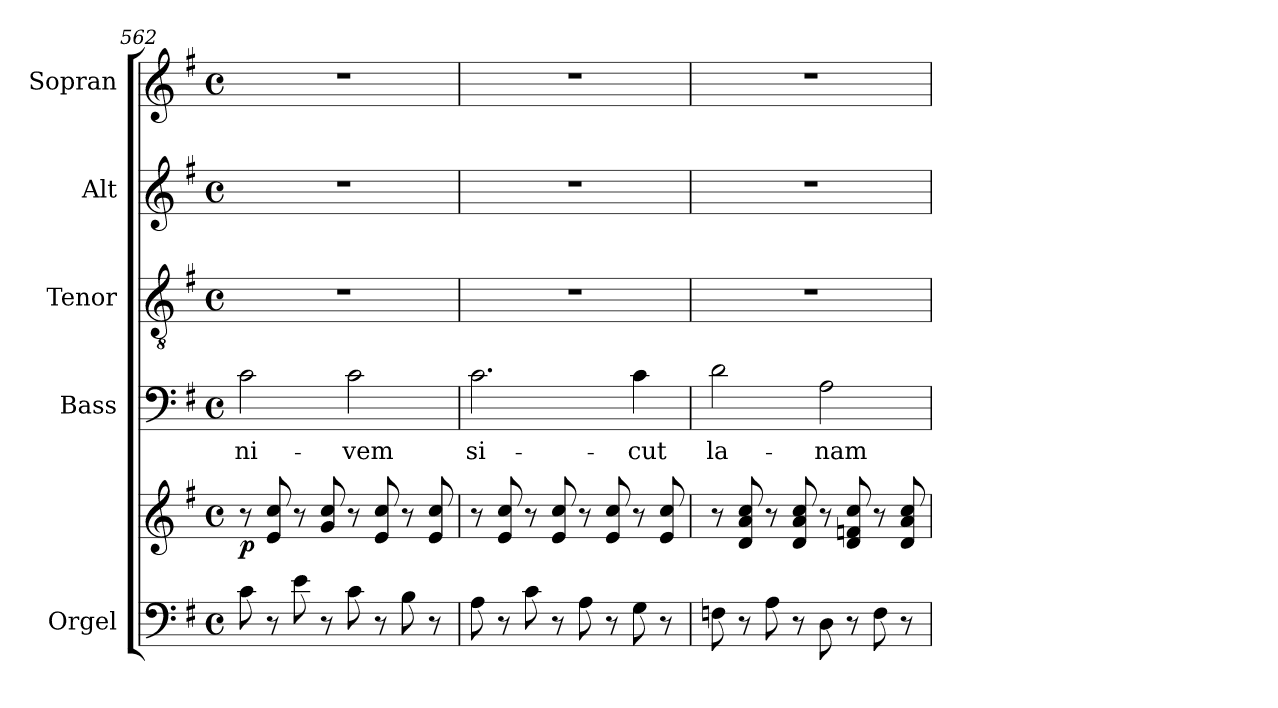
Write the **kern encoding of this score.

**kern	**kern	**dynam	**kern	**text	**kern	**kern	**kern
*part5	*part5	*part5	*part4	*part4	*part3	*part2	*part1
*staff6	*staff5	*staff5/6	*staff4	*staff4	*staff3	*staff2	*staff1
*I"Orgel	*	*	*I"Bass	*	*I"Tenor	*I"Alt	*I"Sopran
*I'Org.	*	*	*I'B.	*	*I'T.	*I'A.	*I'S.
*clefF4	*clefG2	*	*clefF4	*	*clefGv2	*clefG2	*clefG2
*k[f#]	*k[f#]	*	*k[f#]	*	*k[f#]	*k[f#]	*k[f#]
*G:	*G:	*	*G:	*	*G:	*G:	*G:
*M4/4	*M4/4	*	*M4/4	*	*M4/4	*M4/4	*M4/4
*met(c)	*met(c)	*	*met(c)	*	*met(c)	*met(c)	*met(c)
=562	=562	=562	=562	=562	=562	=562	=562
!	!	!LO:DY:b	!	!LO:LY:b	!	!	!
8c\	8r	p	2c\	ni-	1r	1r	1r
8r	8e/ 8cc/	.	.	.	.	.	.
8e\	8r	.	.	.	.	.	.
8r	8g/ 8cc/	.	.	.	.	.	.
!	!	!	!	!LO:LY:b	!	!	!
8c\	8r	.	2c\	-vem	.	.	.
8r	8e/ 8cc/	.	.	.	.	.	.
8B\	8r	.	.	.	.	.	.
8r	8e/ 8cc/	.	.	.	.	.	.
=563	=563	=563	=563	=563	=563	=563	=563
!	!	!	!	!LO:LY:b	!	!	!
8A\	8r	.	2.c\	si-	1r	1r	1r
8r	8e/ 8cc/	.	.	.	.	.	.
8c\	8r	.	.	.	.	.	.
8r	8e/ 8cc/	.	.	.	.	.	.
8A\	8r	.	.	.	.	.	.
8r	8e/ 8cc/	.	.	.	.	.	.
!	!	!	!	!LO:LY:b	!	!	!
8G\	8r	.	4c\	-cut	.	.	.
8r	8e/ 8cc/	.	.	.	.	.	.
=564	=564	=564	=564	=564	=564	=564	=564
!	!	!	!	!LO:LY:b	!	!	!
8Fn\	8r	.	2d\	la-	1r	1r	1r
8r	8d/ 8a/ 8cc/	.	.	.	.	.	.
8A\	8r	.	.	.	.	.	.
8r	8d/ 8a/ 8cc/	.	.	.	.	.	.
!	!	!	!	!LO:LY:b	!	!	!
8D\	8r	.	2A\	-nam	.	.	.
8r	8d/ 8fn/ 8cc/	.	.	.	.	.	.
8F\	8r	.	.	.	.	.	.
8r	8d/ 8a/ 8cc/	.	.	.	.	.	.
=	=	=	=	=	=	=	=
*-	*-	*-	*-	*-	*-	*-	*-
